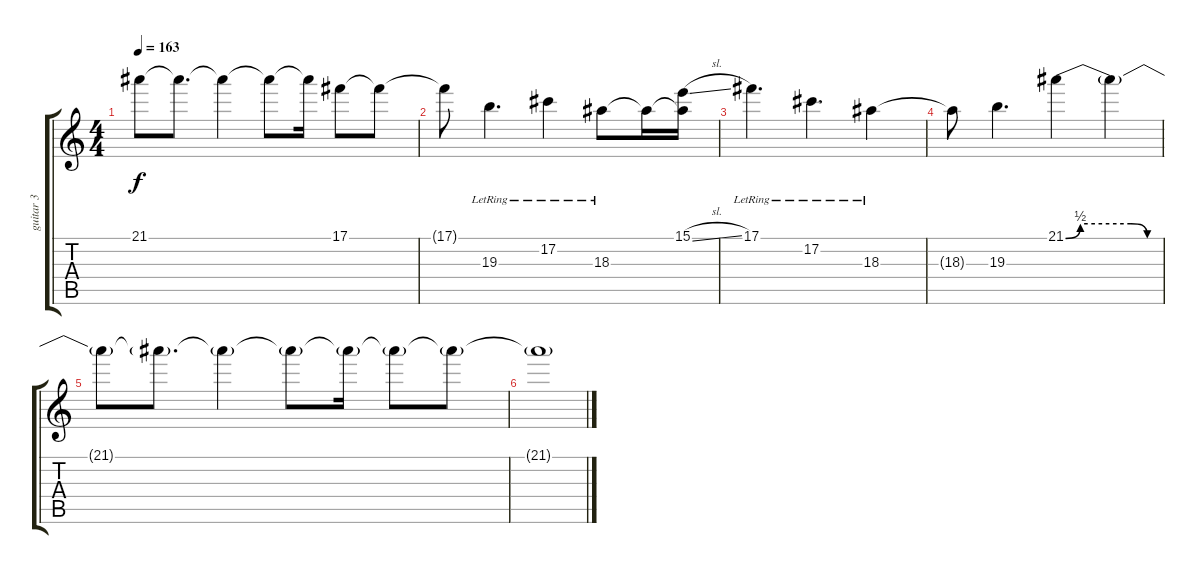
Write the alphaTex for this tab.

\track ("guitar 3" "guitar 3") {instrument distortionguitar}
\staff {score tabs}
\tuning (Db4 Ab3 E3 B2 Gb2 B1) {hide}
\ts (4 4)
\tempo 163
\clef g2
\ks c
21.1{t}.8{dy f} 21.1{t}.8{d} 21.1{t}.4 21.1{t}.8 21.1{t}.16 17.1.8 17.1{t}.8 |
17.1{t}.8 19.3{lr}.4{d} 17.2{lr}.4 18.3{lr}.8 18.3{t}.16 (15.1{sl} 18.3{t}).16 |
17.1{lr}.4{d} 17.2{lr}.4{d} 18.3{lr}.4 |
18.3{t}.8 19.3.4{d} 21.1{be (custom 0 0 9 2 40 2 50 0 60 0)}.4 21.1{t}.4 |
21.1{t}.8 21.1{t}.8{d} 21.1{t}.4 21.1{t}.8 21.1{t}.16 21.1{t}.8 21.1{t}.8 |
21.1{t}.1
